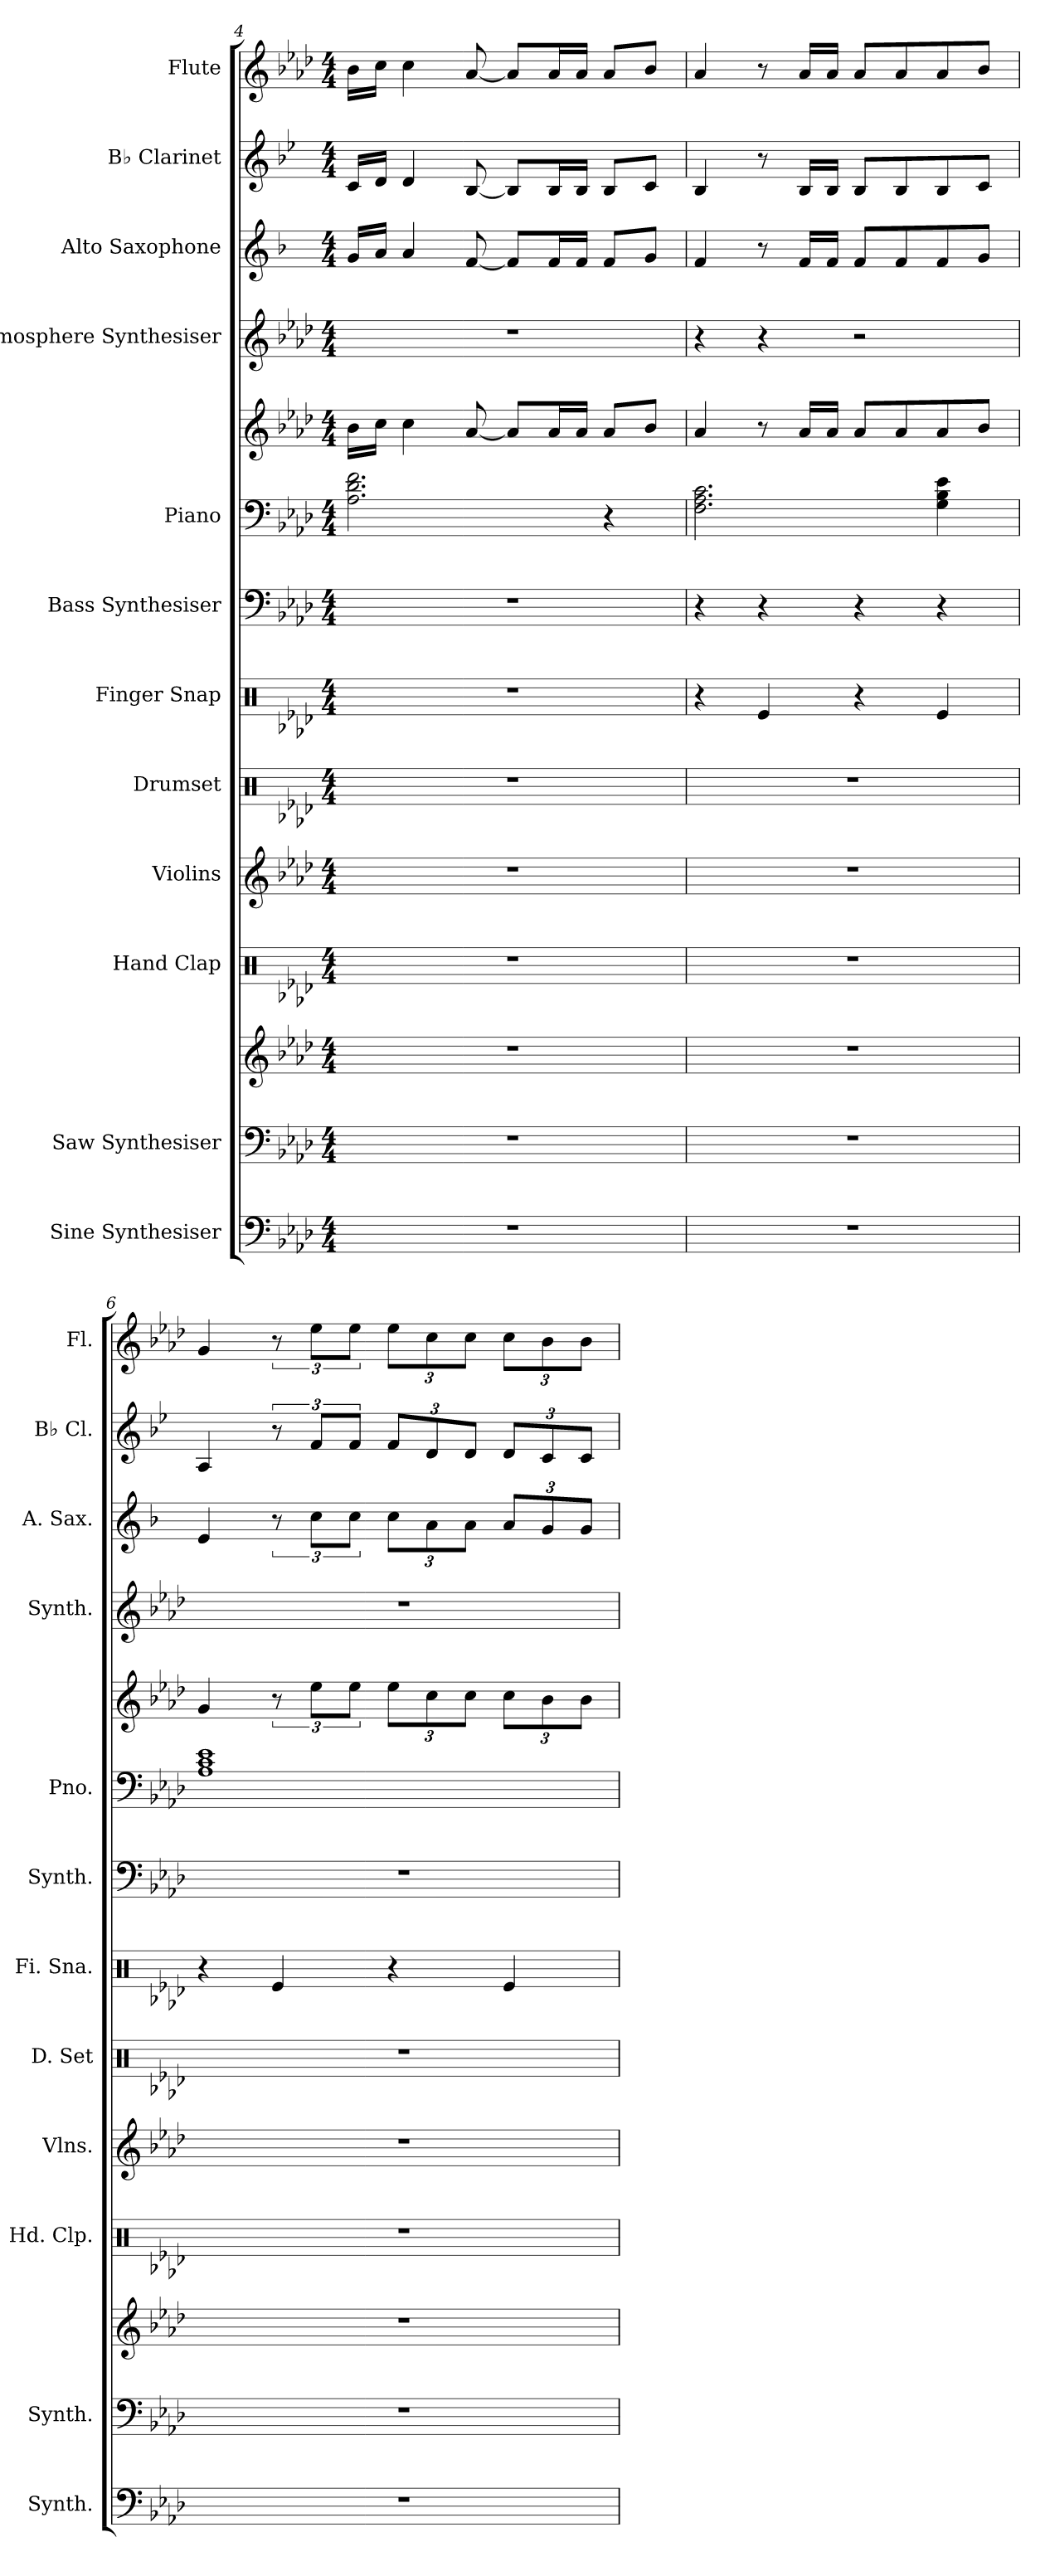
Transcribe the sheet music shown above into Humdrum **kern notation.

**kern	**kern	**kern	**kern	**kern	**kern	**kern	**kern	**kern	**kern	**kern	**kern	**kern	**kern
*part12	*part11	*part11	*part10	*part9	*part8	*part7	*part6	*part5	*part5	*part4	*part3	*part2	*part1
*staff14	*staff13	*staff12	*staff11	*staff10	*staff9	*staff8	*staff7	*staff6	*staff5	*staff4	*staff3	*staff2	*staff1
*I"Sine Synthesiser	*I"Saw Synthesiser	*	*I"Hand Clap	*I"Violins	*I"Drumset	*I"Finger Snap	*I"Bass Synthesiser	*I"Piano	*	*I"Atmosphere Synthesiser	*I"Alto Saxophone	*I"B♭ Clarinet	*I"Flute
*I'Synth.	*I'Synth.	*	*I'Hd. Clp.	*I'Vlns.	*I'D. Set	*I'Fi. Sna.	*I'Synth.	*I'Pno.	*	*I'Synth.	*I'A. Sax.	*I'B♭ Cl.	*I'Fl.
*clefF4	*clefF4	*clefG2	*clefX	*clefG2	*clefX	*clefX	*clefF4	*clefF4	*clefG2	*clefG2	*clefG2	*clefG2	*clefG2
*	*	*	*	*	*	*	*	*	*	*	*ITrd5c9	*ITrd1c2	*
*k[b-e-a-d-]	*k[b-e-a-d-]	*k[b-e-a-d-]	*k[b-e-a-d-]	*k[b-e-a-d-]	*k[b-e-a-d-]	*k[b-e-a-d-]	*k[b-e-a-d-]	*k[b-e-a-d-]	*k[b-e-a-d-]	*k[b-e-a-d-]	*k[b-e-a-d-]	*k[b-e-a-d-]	*k[b-e-a-d-]
*M4/4	*M4/4	*M4/4	*M4/4	*M4/4	*M4/4	*M4/4	*M4/4	*M4/4	*M4/4	*M4/4	*M4/4	*M4/4	*M4/4
=4	=4	=4	=4	=4	=4	=4	=4	=4	=4	=4	=4	=4	=4
1r	1r	1r	1r	1r	1r	1r	1r	2.A-\ 2.d-\ 2.f\	16b-\LL	1r	16B-/LL	16B-/LL	16b-\LL
.	.	.	.	.	.	.	.	.	16cc\JJ	.	16c/JJ	16c/JJ	16cc\JJ
.	.	.	.	.	.	.	.	.	4cc\	.	4c/	4c/	4cc\
.	.	.	.	.	.	.	.	.	[8a-/	.	[8A-/	[8A-/	[8a-/
.	.	.	.	.	.	.	.	.	8a-/L]	.	8A-/L]	8A-/L]	8a-/L]
.	.	.	.	.	.	.	.	.	16a-/L	.	16A-/L	16A-/L	16a-/L
.	.	.	.	.	.	.	.	.	16a-/JJ	.	16A-/JJ	16A-/JJ	16a-/JJ
.	.	.	.	.	.	.	.	4r	8a-/L	.	8A-/L	8A-/L	8a-/L
.	.	.	.	.	.	.	.	.	8b-/J	.	8B-/J	8B-/J	8b-/J
=5	=5	=5	=5	=5	=5	=5	=5	=5	=5	=5	=5	=5	=5
1r	1r	1r	1r	1r	1r	4r	4r	2.F\ 2.A-\ 2.c\	4a-/	4r	4A-/	4A-/	4a-/
.	.	.	.	.	.	4Re/	4r	.	8r	4r	8r	8r	8r
.	.	.	.	.	.	.	.	.	16a-/LL	.	16A-/LL	16A-/LL	16a-/LL
.	.	.	.	.	.	.	.	.	16a-/JJ	.	16A-/JJ	16A-/JJ	16a-/JJ
.	.	.	.	.	.	4r	4r	.	8a-/L	2r	8A-/L	8A-/L	8a-/L
.	.	.	.	.	.	.	.	.	8a-/	.	8A-/	8A-/	8a-/
.	.	.	.	.	.	4Re/	4r	4G\ 4B-\ 4e-\	8a-/	.	8A-/	8A-/	8a-/
.	.	.	.	.	.	.	.	.	8b-/J	.	8B-/J	8B-/J	8b-/J
=6	=6	=6	=6	=6	=6	=6	=6	=6	=6	=6	=6	=6	=6
1r	1r	1r	1r	1r	1r	4r	1r	1A- 1c 1e-	4g/	1r	4G/	4G/	4g/
.	.	.	.	.	.	4Re/	.	.	12r	.	12r	12r	12r
.	.	.	.	.	.	.	.	.	12ee-\L	.	12e-\L	12e-/L	12ee-\L
.	.	.	.	.	.	.	.	.	12ee-\J	.	12e-\J	12e-/J	12ee-\J
*	*	*	*	*	*	*	*	*	*Xbrackettup	*	*Xbrackettup	*Xbrackettup	*Xbrackettup
.	.	.	.	.	.	4r	.	.	12ee-\L	.	12e-\L	12e-/L	12ee-\L
.	.	.	.	.	.	.	.	.	12cc\	.	12c\	12c/	12cc\
.	.	.	.	.	.	.	.	.	12cc\J	.	12c\J	12c/J	12cc\J
.	.	.	.	.	.	4Re/	.	.	12cc\L	.	12c/L	12c/L	12cc\L
.	.	.	.	.	.	.	.	.	12b-\	.	12B-/	12B-/	12b-\
.	.	.	.	.	.	.	.	.	12b-\J	.	12B-/J	12B-/J	12b-\J
=	=	=	=	=	=	=	=	=	=	=	=	=	=
*-	*-	*-	*-	*-	*-	*-	*-	*-	*-	*-	*-	*-	*-
